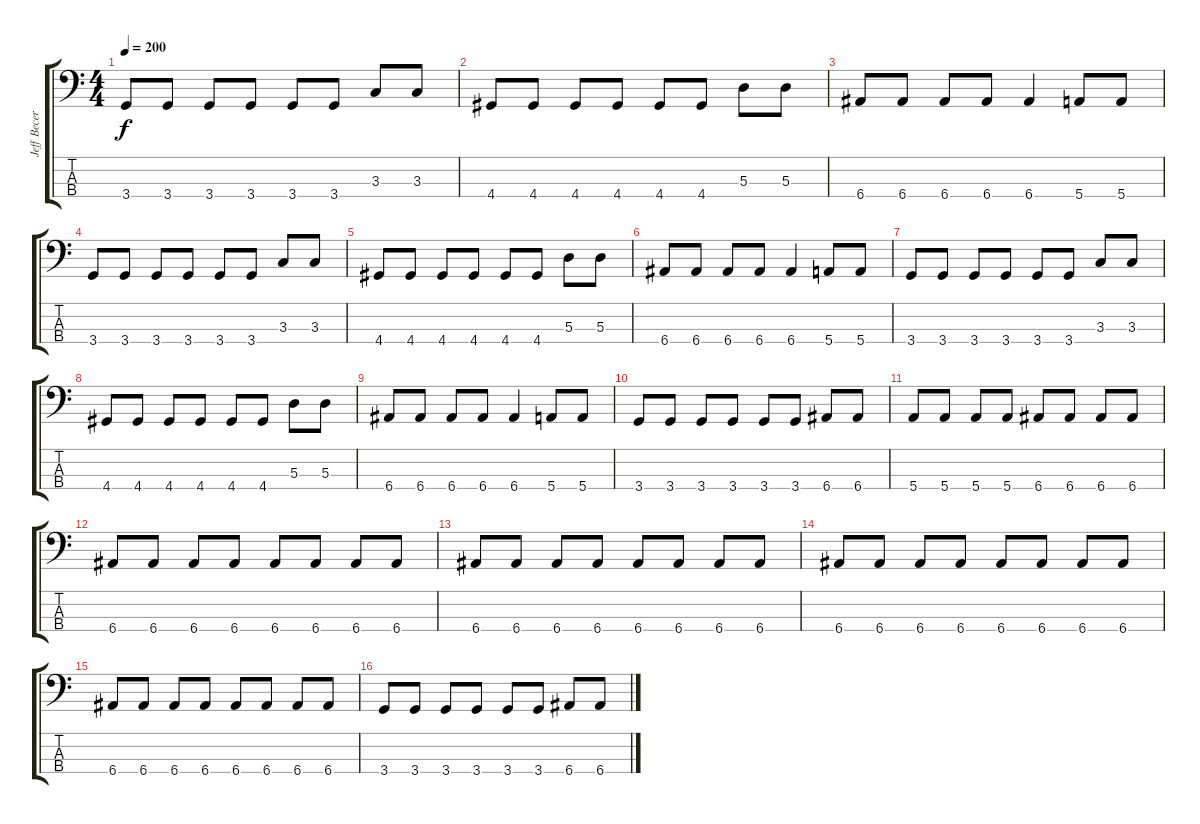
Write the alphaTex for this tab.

\track ("Jeff Becerra" "Jeff Becer") {instrument electricbassfinger}
\staff {score tabs}
\tuning (G2 D2 A1 E1) {hide}
\ts (4 4)
\tempo 200
\clef f4
\ks c
3.4.8{dy f} 3.4.8 3.4.8 3.4.8 3.4.8 3.4.8 3.3.8 3.3.8 |
4.4.8 4.4.8 4.4.8 4.4.8 4.4.8 4.4.8 5.3.8 5.3.8 |
6.4.8 6.4.8 6.4.8 6.4.8 6.4.4 5.4.8 5.4.8 |
3.4.8 3.4.8 3.4.8 3.4.8 3.4.8 3.4.8 3.3.8 3.3.8 |
4.4.8 4.4.8 4.4.8 4.4.8 4.4.8 4.4.8 5.3.8 5.3.8 |
6.4.8 6.4.8 6.4.8 6.4.8 6.4.4 5.4.8 5.4.8 |
3.4.8 3.4.8 3.4.8 3.4.8 3.4.8 3.4.8 3.3.8 3.3.8 |
4.4.8 4.4.8 4.4.8 4.4.8 4.4.8 4.4.8 5.3.8 5.3.8 |
6.4.8 6.4.8 6.4.8 6.4.8 6.4.4 5.4.8 5.4.8 |
3.4.8 3.4.8 3.4.8 3.4.8 3.4.8 3.4.8 6.4.8 6.4.8 |
5.4.8 5.4.8 5.4.8 5.4.8 6.4.8 6.4.8 6.4.8 6.4.8 |
6.4.8 6.4.8 6.4.8 6.4.8 6.4.8 6.4.8 6.4.8 6.4.8 |
6.4.8 6.4.8 6.4.8 6.4.8 6.4.8 6.4.8 6.4.8 6.4.8 |
6.4.8 6.4.8 6.4.8 6.4.8 6.4.8 6.4.8 6.4.8 6.4.8 |
6.4.8 6.4.8 6.4.8 6.4.8 6.4.8 6.4.8 6.4.8 6.4.8 |
3.4.8 3.4.8 3.4.8 3.4.8 3.4.8 3.4.8 6.4.8 6.4.8
